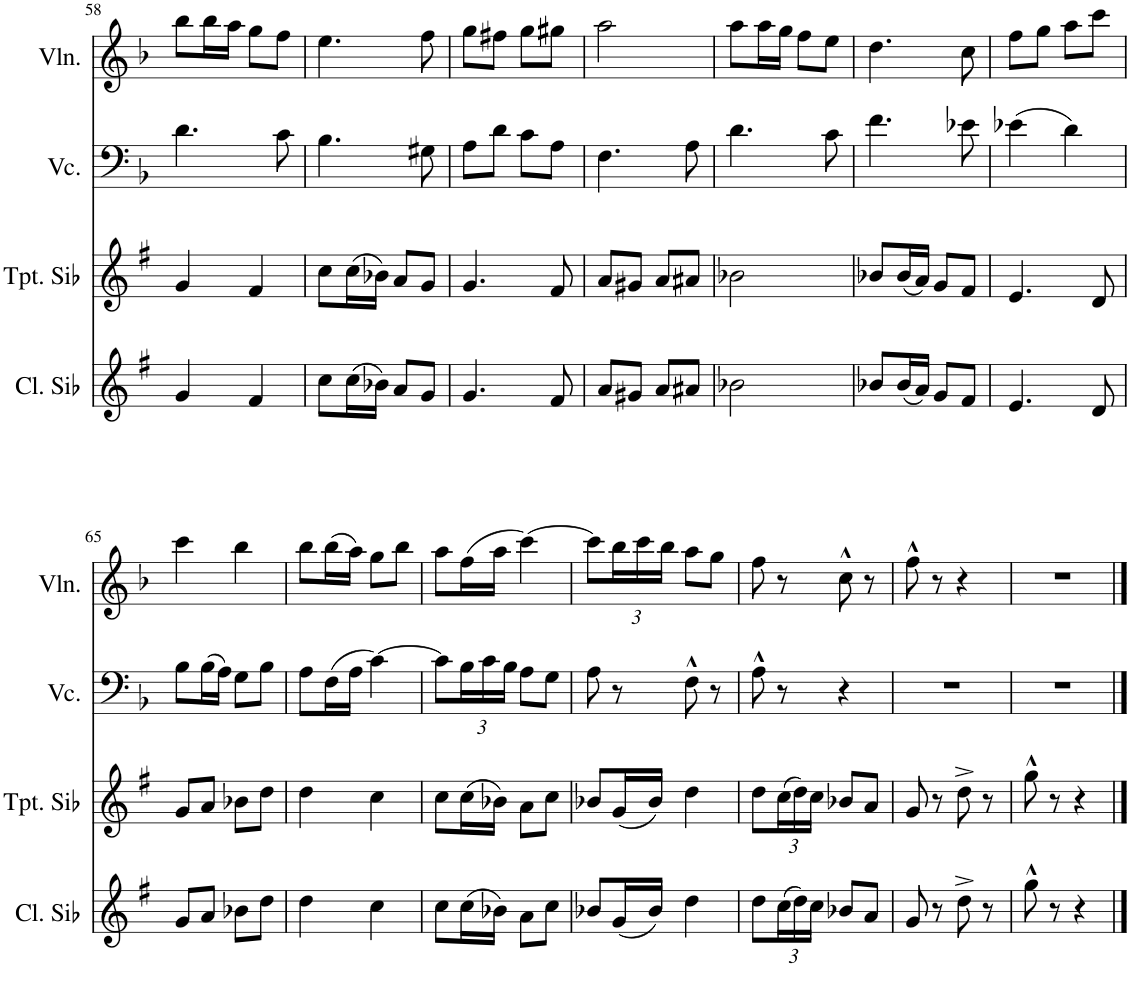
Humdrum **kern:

**kern	**kern	**kern	**kern
*part4	*part3	*part2	*part1
*staff4	*staff3	*staff2	*staff1
*I"Clarinete en Sib	*I"Trompeta en Sib	*I"Violonchelo	*I"Violín
*I'Cl. Sib	*I'Tpt. Sib	*I'Vc.	*I'Vln.
!!LO:PB:g=z
*clefG2	*clefG2	*clefF4	*clefG2
*Trd1c2	*Trd1c2	*	*
*k[f#]	*k[f#]	*k[b-]	*k[b-]
*M2/4	*M2/4	*M2/4	*M2/4
=58	=58	=58	=58
4g/	4g/	4.d\	8bb-\L
.	.	.	16bb-\L
.	.	.	16aa\JJ
4f#/	4f#/	.	8gg\L
.	.	8c\	8ff\J
=59	=59	=59	=59
8cc\L	8cc\L	4.B-\	4.ee\
(16cc\L	(16cc\L	.	.
16b-X\JJ)	16b-X\JJ)	.	.
8a/L	8a/L	.	.
8g/J	8g/J	8G#X\	8ff\
=60	=60	=60	=60
4.g/	4.g/	8A\L	8gg\L
.	.	8d\J	8ff#X\J
.	.	8c\L	8gg\L
8f#/	8f#/	8A\J	8gg#X\J
=61	=61	=61	=61
8a/L	8a/L	4.F\	2aa\
8g#X/J	8g#X/J	.	.
8a/L	8a/L	.	.
8a#X/J	8a#X/J	8A\	.
=62	=62	=62	=62
2b-X\	2b-X\	4.d\	8aa\L
.	.	.	16aa\L
.	.	.	16gg\JJ
.	.	.	8ff\L
.	.	8c\	8ee\J
=63	=63	=63	=63
8b-X/L	8b-X/L	4.f\	4.dd\
(16b-/L	(16b-/L	.	.
16a/JJ)	16a/JJ)	.	.
8g/L	8g/L	.	.
8f#/J	8f#/J	8e-X\	8cc\
=64	=64	=64	=64
4.e/	4.e/	(4e-X\	8ff\L
.	.	.	8gg\J
.	.	4d\)	8aa\L
8d/	8d/	.	8ccc\J
!!LO:LB:g=z
=65	=65	=65	=65
8g/L	8g/L	8B-\L	4ccc\
8a/J	8a/J	(16B-\L	.
.	.	16A\JJ)	.
8b-X\L	8b-X\L	8G\L	4bb-\
8dd\J	8dd\J	8B-\J	.
=66	=66	=66	=66
4dd\	4dd\	8A\L	8bb-\L
.	.	(16F\L	(16bb-\L
.	.	16A\JJ	16aa\JJ)
4cc\	4cc\	[4c\)	8gg\L
.	.	.	8bb-\J
=67	=67	=67	=67
8cc\L	8cc\L	8c\L]	8aa\L
*	*	*Xbrackettup	*
(16cc\L	(16cc\L	24B-\L	(16ff\L
.	.	24c\	.
16b-X\JJ)	16b-X\JJ)	.	16aa\JJ
.	.	24B-\JJ	.
8a\L	8a\L	8A\L	[4ccc\)
8cc\J	8cc\J	8G\J	.
=68	=68	=68	=68
8b-X/L	8b-X/L	8A\	8ccc\L]
*	*	*	*Xbrackettup
(16g/L	(16g/L	8r	24bb-\L
.	.	.	24ccc\
16b-/JJ)	16b-/JJ)	.	.
.	.	.	24bb-\JJ
4dd\	4dd\	8F^^\	8aa\L
.	.	8r	8gg\J
=69	=69	=69	=69
8dd\L	8dd\L	8A^^\	8ff\
*Xbrackettup	*Xbrackettup	*	*
(24cc\L	(24cc\L	8r	8r
24dd\)	24dd\)	.	.
24cc\JJ	24cc\JJ	.	.
8b-X/L	8b-X/L	4r	8cc^^\
8a/J	8a/J	.	8r
=70	=70	=70	=70
8g/	8g/	2r	8ff^^\
8r	8r	.	8r
8dd^\	8dd^\	.	4r
8r	8r	.	.
=71	=71	=71	=71
8gg^^\	8gg^^\	2r	2r
8r	8r	.	.
4r	4r	.	.
==	==	==	==
*-	*-	*-	*-
